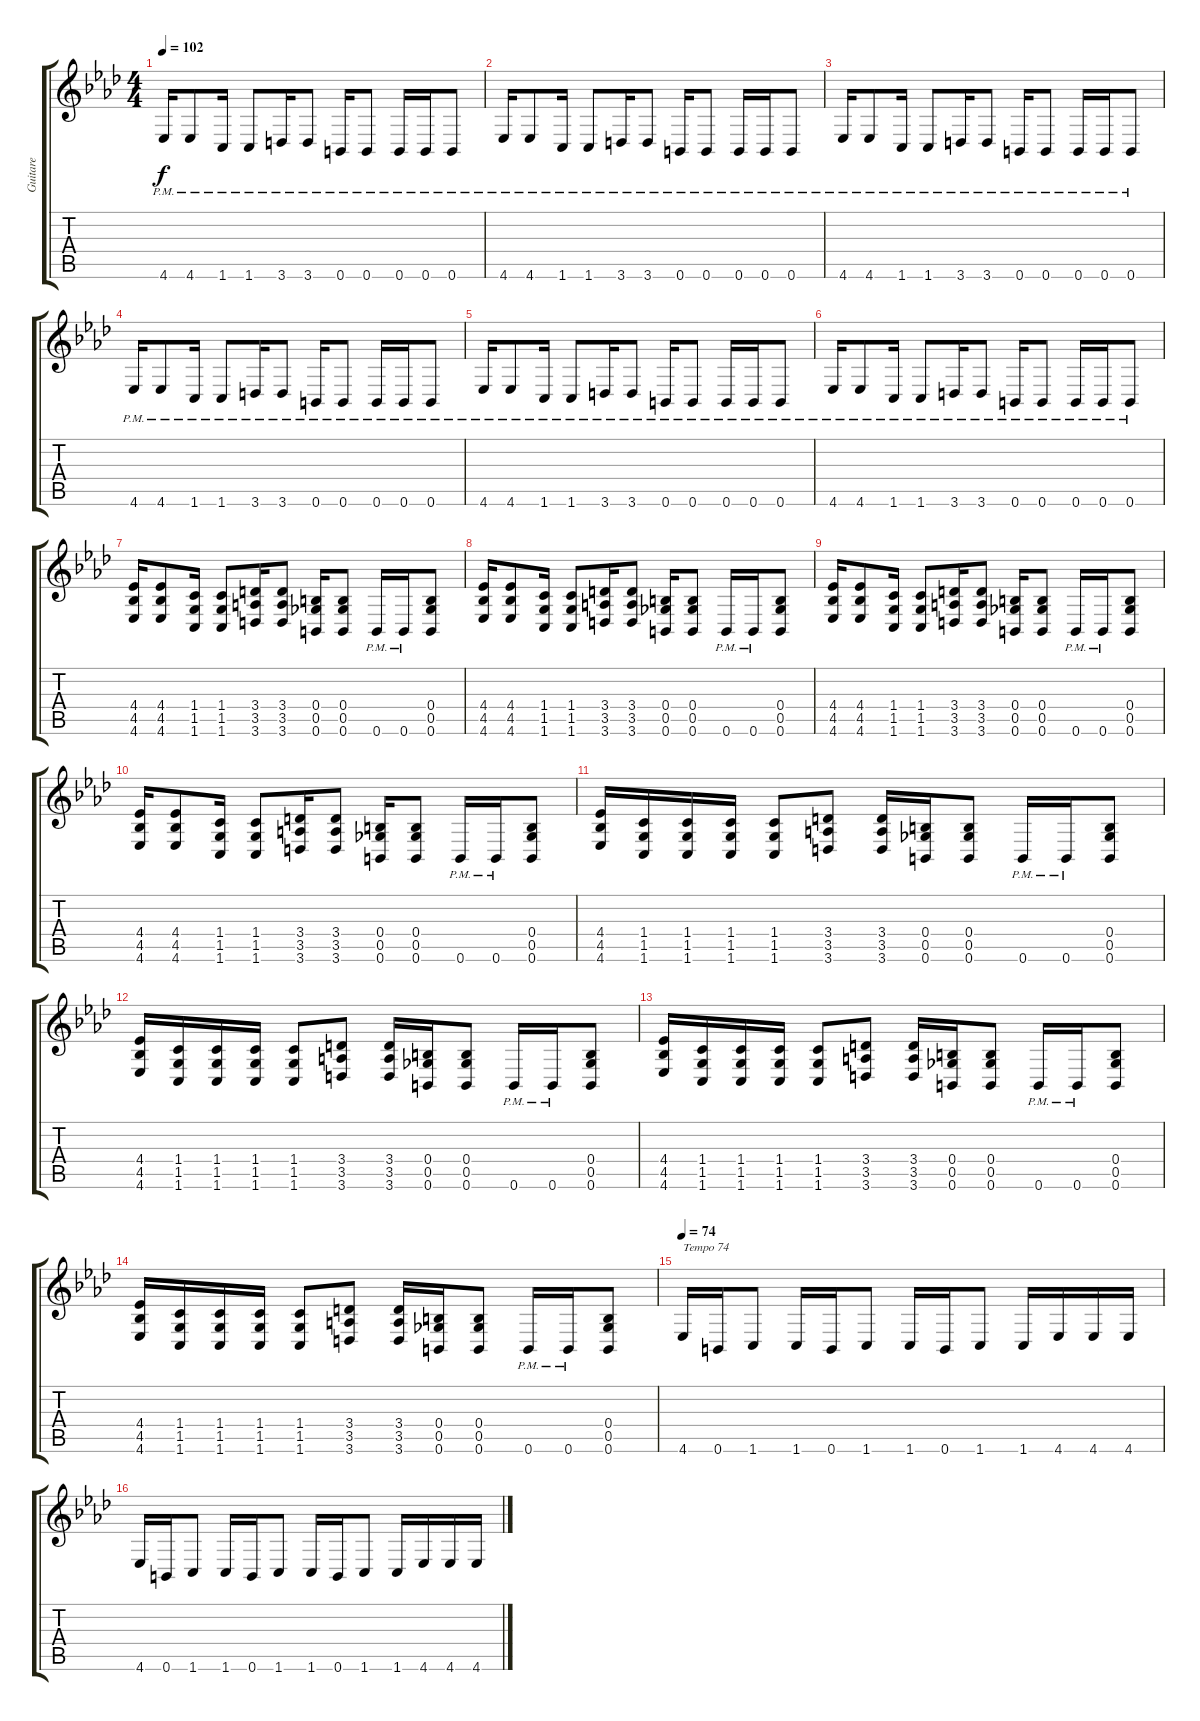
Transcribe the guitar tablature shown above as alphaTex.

\track ("Guitare" "Guitare") {instrument overdrivenguitar}
\staff {score tabs}
\tuning (Db4 Ab3 E3 B2 Gb2 B1) {hide}
\ts (4 4)
\tempo 102
\clef g2
\ks fminor
4.6{pm}.16{dy f} 4.6{pm}.8 1.6{pm}.16 1.6{pm}.8 3.6{pm}.16 3.6{pm}.8 0.6{pm}.16 0.6{pm}.8 0.6{pm}.16 0.6{pm}.16 0.6{pm}.8 |
4.6{pm}.16 4.6{pm}.8 1.6{pm}.16 1.6{pm}.8 3.6{pm}.16 3.6{pm}.8 0.6{pm}.16 0.6{pm}.8 0.6{pm}.16 0.6{pm}.16 0.6{pm}.8 |
4.6{pm}.16 4.6{pm}.8 1.6{pm}.16 1.6{pm}.8 3.6{pm}.16 3.6{pm}.8 0.6{pm}.16 0.6{pm}.8 0.6{pm}.16 0.6{pm}.16 0.6{pm}.8 |
4.6{pm}.16 4.6{pm}.8 1.6{pm}.16 1.6{pm}.8 3.6{pm}.16 3.6{pm}.8 0.6{pm}.16 0.6{pm}.8 0.6{pm}.16 0.6{pm}.16 0.6{pm}.8 |
4.6{pm}.16 4.6{pm}.8 1.6{pm}.16 1.6{pm}.8 3.6{pm}.16 3.6{pm}.8 0.6{pm}.16 0.6{pm}.8 0.6{pm}.16 0.6{pm}.16 0.6{pm}.8 |
4.6{pm}.16 4.6{pm}.8 1.6{pm}.16 1.6{pm}.8 3.6{pm}.16 3.6{pm}.8 0.6{pm}.16 0.6{pm}.8 0.6{pm}.16 0.6{pm}.16 0.6{pm}.8 |
\section ("" "")
(4.4 4.5 4.6).16 (4.4 4.5 4.6).8 (1.4 1.5 1.6).16 (1.4 1.5 1.6).8 (3.4 3.5 3.6).16 (3.4 3.5 3.6).8 (0.4 0.5 0.6).16 (0.4 0.5 0.6).8 0.6{pm}.16 0.6{pm}.16 (0.4 0.5 0.6).8 |
(4.4 4.5 4.6).16 (4.4 4.5 4.6).8 (1.4 1.5 1.6).16 (1.4 1.5 1.6).8 (3.4 3.5 3.6).16 (3.4 3.5 3.6).8 (0.4 0.5 0.6).16 (0.4 0.5 0.6).8 0.6{pm}.16 0.6{pm}.16 (0.4 0.5 0.6).8 |
(4.4 4.5 4.6).16 (4.4 4.5 4.6).8 (1.4 1.5 1.6).16 (1.4 1.5 1.6).8 (3.4 3.5 3.6).16 (3.4 3.5 3.6).8 (0.4 0.5 0.6).16 (0.4 0.5 0.6).8 0.6{pm}.16 0.6{pm}.16 (0.4 0.5 0.6).8 |
(4.4 4.5 4.6).16 (4.4 4.5 4.6).8 (1.4 1.5 1.6).16 (1.4 1.5 1.6).8 (3.4 3.5 3.6).16 (3.4 3.5 3.6).8 (0.4 0.5 0.6).16 (0.4 0.5 0.6).8 0.6{pm}.16 0.6{pm}.16 (0.4 0.5 0.6).8 |
(4.4 4.5 4.6).16 (1.4 1.5 1.6).16 (1.4 1.5 1.6).16 (1.4 1.5 1.6).16 (1.4 1.5 1.6).8 (3.4 3.5 3.6).8 (3.4 3.5 3.6).16 (0.4 0.5 0.6).16 (0.4 0.5 0.6).8 0.6{pm}.16 0.6{pm}.16 (0.4 0.5 0.6).8 |
(4.4 4.5 4.6).16 (1.4 1.5 1.6).16 (1.4 1.5 1.6).16 (1.4 1.5 1.6).16 (1.4 1.5 1.6).8 (3.4 3.5 3.6).8 (3.4 3.5 3.6).16 (0.4 0.5 0.6).16 (0.4 0.5 0.6).8 0.6{pm}.16 0.6{pm}.16 (0.4 0.5 0.6).8 |
(4.4 4.5 4.6).16 (1.4 1.5 1.6).16 (1.4 1.5 1.6).16 (1.4 1.5 1.6).16 (1.4 1.5 1.6).8 (3.4 3.5 3.6).8 (3.4 3.5 3.6).16 (0.4 0.5 0.6).16 (0.4 0.5 0.6).8 0.6{pm}.16 0.6{pm}.16 (0.4 0.5 0.6).8 |
(4.4 4.5 4.6).16 (1.4 1.5 1.6).16 (1.4 1.5 1.6).16 (1.4 1.5 1.6).16 (1.4 1.5 1.6).8 (3.4 3.5 3.6).8 (3.4 3.5 3.6).16 (0.4 0.5 0.6).16 (0.4 0.5 0.6).8 0.6{pm}.16 0.6{pm}.16 (0.4 0.5 0.6).8 |
\section ("" "")
\tempo 74
4.6.16{txt "Tempo 74"} 0.6.16 1.6.8 1.6.16 0.6.16 1.6.8 1.6.16 0.6.16 1.6.8 1.6.16 4.6.16 4.6.16 4.6.16 |
4.6.16 0.6.16 1.6.8 1.6.16 0.6.16 1.6.8 1.6.16 0.6.16 1.6.8 1.6.16 4.6.16 4.6.16 4.6.16
